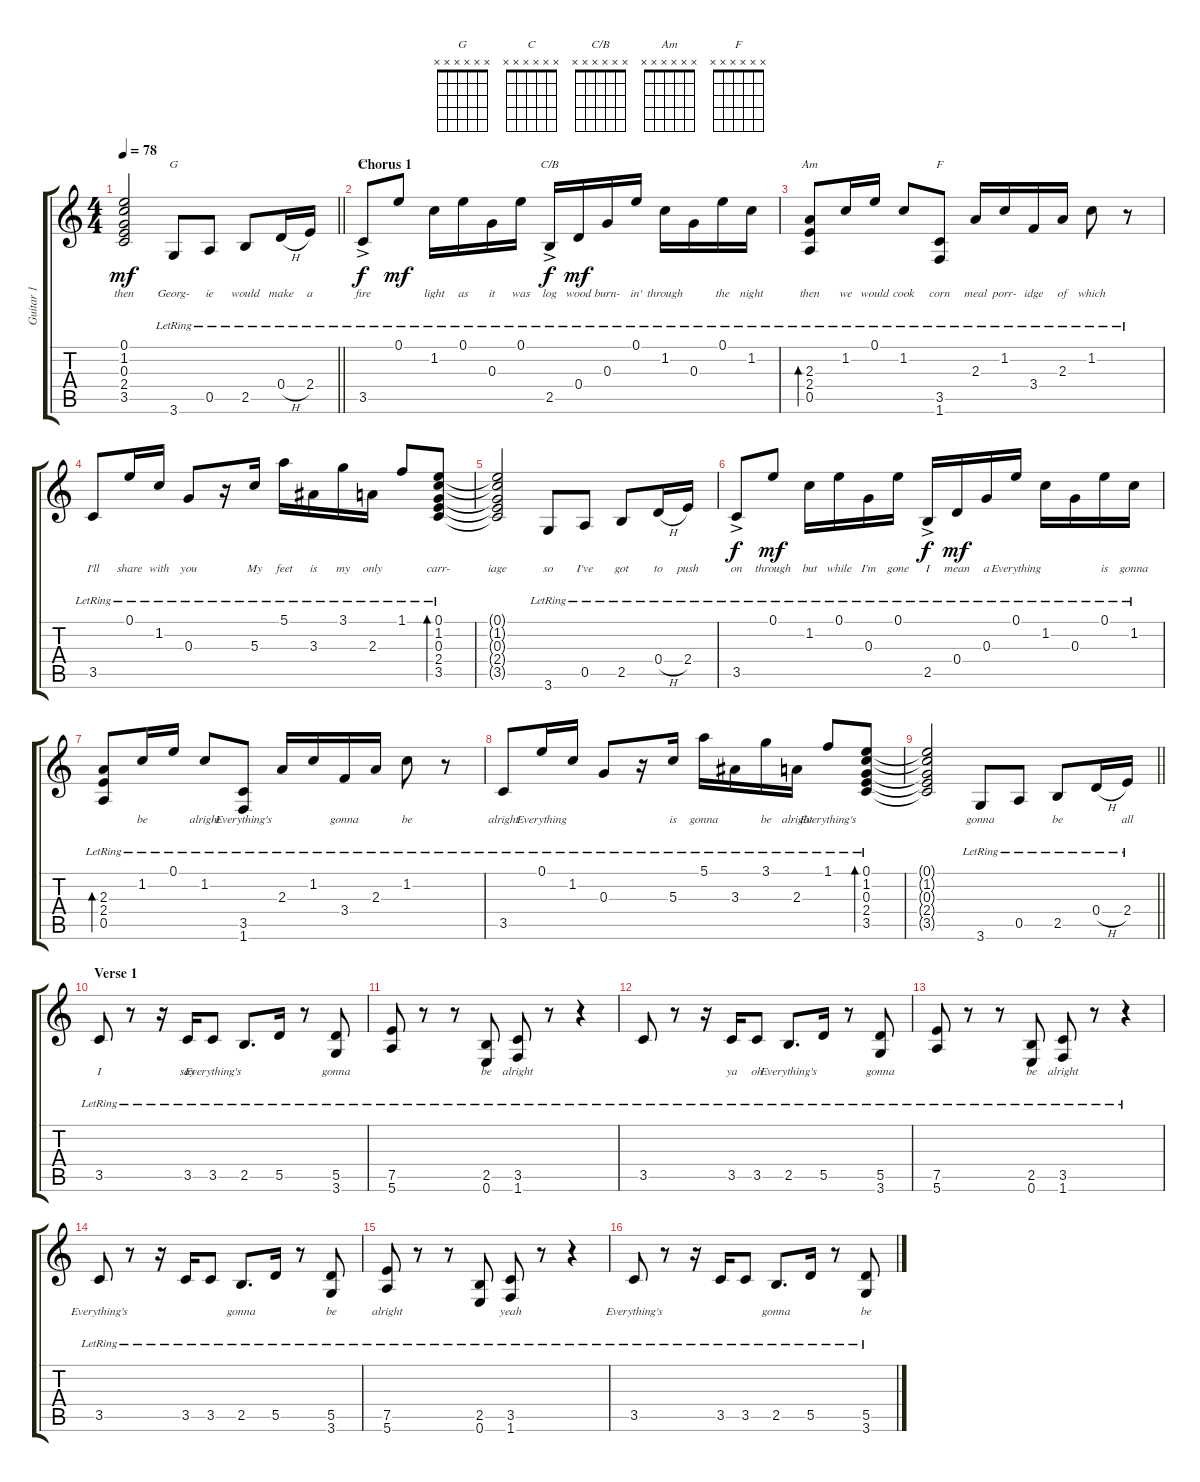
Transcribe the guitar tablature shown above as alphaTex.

\track ("Guitar 1" "Guitar 1") {instrument electricguitarjazz}
\staff {score tabs}
\tuning (E4 B3 G3 D3 A2 E2) {hide}
\chord ("G" x x x x x x)
\chord ("C" x x x x x x)
\chord ("C/B" x x x x x x)
\chord ("Am" x x x x x x)
\chord ("F" x x x x x x)
\ts (4 4)
\tempo 78
\clef g2
\barLineRight lightlight
\ks c
(0.1{t} 1.2{t} 0.3{t} 2.4{t} 3.5{t}).2{lyrics (0 "then") lyrics (1 "") lyrics (2 "") lyrics (3 "") lyrics (4 "") dy mf} 3.6{lr}.8{ch "G" lyrics (0 "Georg-") lyrics (1 "") lyrics (2 "") lyrics (3 "") lyrics (4 "")} 0.5{lr}.8{lyrics (0 "ie") lyrics (1 "") lyrics (2 "") lyrics (3 "") lyrics (4 "")} 2.5{lr}.8{lyrics (0 "would") lyrics (1 "") lyrics (2 "") lyrics (3 "") lyrics (4 "")} 0.4{h lr}.16{lyrics (0 "make") lyrics (1 "") lyrics (2 "") lyrics (3 "") lyrics (4 "")} 2.4{lr}.16{lyrics (0 "a") lyrics (1 "") lyrics (2 "") lyrics (3 "") lyrics (4 "")} |
\section ("" "Chorus 1")
3.5{ac lr}.8{ch "C" lyrics (0 "fire") lyrics (1 "") lyrics (2 "") lyrics (3 "") lyrics (4 "") dy f} 0.1{lr}.8{lyrics (0 "") lyrics (1 "") lyrics (2 "") lyrics (3 "") lyrics (4 "") dy mf} 1.2{lr}.16{lyrics (0 "light") lyrics (1 "") lyrics (2 "") lyrics (3 "") lyrics (4 "")} 0.1{lr}.16{lyrics (0 "as") lyrics (1 "") lyrics (2 "") lyrics (3 "") lyrics (4 "")} 0.3{lr}.16{lyrics (0 "it") lyrics (1 "") lyrics (2 "") lyrics (3 "") lyrics (4 "")} 0.1{lr}.16{lyrics (0 "was") lyrics (1 "") lyrics (2 "") lyrics (3 "") lyrics (4 "")} 2.5{ac lr}.16{ch "C/B" lyrics (0 "log") lyrics (1 "") lyrics (2 "") lyrics (3 "") lyrics (4 "") dy f} 0.4{lr}.16{lyrics (0 "wood") lyrics (1 "") lyrics (2 "") lyrics (3 "") lyrics (4 "") dy mf} 0.3{lr}.16{lyrics (0 "burn-") lyrics (1 "") lyrics (2 "") lyrics (3 "") lyrics (4 "")} 0.1{lr}.16{lyrics (0 "in'") lyrics (1 "") lyrics (2 "") lyrics (3 "") lyrics (4 "")} 1.2{lr}.16{lyrics (0 "through") lyrics (1 "") lyrics (2 "") lyrics (3 "") lyrics (4 "")} 0.3{lr}.16{lyrics (0 "") lyrics (1 "") lyrics (2 "") lyrics (3 "") lyrics (4 "")} 0.1{lr}.16{lyrics (0 "the") lyrics (1 "") lyrics (2 "") lyrics (3 "") lyrics (4 "")} 1.2{lr}.16{lyrics (0 "night") lyrics (1 "") lyrics (2 "") lyrics (3 "") lyrics (4 "")} |
(2.3{lr} 2.4{lr} 0.5{lr}).8{bd 30 ch "Am" lyrics (0 "then") lyrics (1 "") lyrics (2 "") lyrics (3 "") lyrics (4 "")} 1.2{lr}.16{lyrics (0 "we") lyrics (1 "") lyrics (2 "") lyrics (3 "") lyrics (4 "")} 0.1{lr}.16{lyrics (0 "would") lyrics (1 "") lyrics (2 "") lyrics (3 "") lyrics (4 "")} 1.2{lr}.8{lyrics (0 "cook") lyrics (1 "") lyrics (2 "") lyrics (3 "") lyrics (4 "")} (3.5{lr} 1.6{lr}).8{ch "F" lyrics (0 "corn") lyrics (1 "") lyrics (2 "") lyrics (3 "") lyrics (4 "")} 2.3{lr}.16{lyrics (0 "meal") lyrics (1 "") lyrics (2 "") lyrics (3 "") lyrics (4 "")} 1.2{lr}.16{lyrics (0 "porr-") lyrics (1 "") lyrics (2 "") lyrics (3 "") lyrics (4 "")} 3.4{lr}.16{lyrics (0 "idge") lyrics (1 "") lyrics (2 "") lyrics (3 "") lyrics (4 "")} 2.3{lr}.16{lyrics (0 "of") lyrics (1 "") lyrics (2 "") lyrics (3 "") lyrics (4 "")} 1.2{lr}.8{lyrics (0 "which") lyrics (1 "") lyrics (2 "") lyrics (3 "") lyrics (4 "")} r.8 |
3.5{lr}.8{lyrics (0 "I'll") lyrics (1 "") lyrics (2 "") lyrics (3 "") lyrics (4 "")} 0.1{lr}.16{lyrics (0 "share") lyrics (1 "") lyrics (2 "") lyrics (3 "") lyrics (4 "")} 1.2{lr}.16{lyrics (0 "with") lyrics (1 "") lyrics (2 "") lyrics (3 "") lyrics (4 "")} 0.3{lr}.8{lyrics (0 "you") lyrics (1 "") lyrics (2 "") lyrics (3 "") lyrics (4 "")} r.16 5.3{lr}.16{lyrics (0 "My") lyrics (1 "") lyrics (2 "") lyrics (3 "") lyrics (4 "")} 5.1{lr}.16{lyrics (0 "feet") lyrics (1 "") lyrics (2 "") lyrics (3 "") lyrics (4 "")} 3.3{lr}.16{lyrics (0 "is") lyrics (1 "") lyrics (2 "") lyrics (3 "") lyrics (4 "")} 3.1{lr}.16{lyrics (0 "my") lyrics (1 "") lyrics (2 "") lyrics (3 "") lyrics (4 "")} 2.3{lr}.16{lyrics (0 "only") lyrics (1 "") lyrics (2 "") lyrics (3 "") lyrics (4 "")} 1.1{lr}.8{lyrics (0 "") lyrics (1 "") lyrics (2 "") lyrics (3 "") lyrics (4 "")} (0.1{lr} 1.2{lr} 0.3{lr} 2.4{lr} 3.5{lr}).8{bd 30 lyrics (0 "carr-") lyrics (1 "") lyrics (2 "") lyrics (3 "") lyrics (4 "")} |
(0.1{t} 1.2{t} 0.3{t} 2.4{t} 3.5{t}).2{lyrics (0 "iage") lyrics (1 "") lyrics (2 "") lyrics (3 "") lyrics (4 "")} 3.6{lr}.8{lyrics (0 "so") lyrics (1 "") lyrics (2 "") lyrics (3 "") lyrics (4 "")} 0.5{lr}.8{lyrics (0 "I've") lyrics (1 "") lyrics (2 "") lyrics (3 "") lyrics (4 "")} 2.5{lr}.8{lyrics (0 "got") lyrics (1 "") lyrics (2 "") lyrics (3 "") lyrics (4 "")} 0.4{h lr}.16{lyrics (0 "to") lyrics (1 "") lyrics (2 "") lyrics (3 "") lyrics (4 "")} 2.4{lr}.16{lyrics (0 "push") lyrics (1 "") lyrics (2 "") lyrics (3 "") lyrics (4 "")} |
3.5{ac lr}.8{lyrics (0 "on") lyrics (1 "") lyrics (2 "") lyrics (3 "") lyrics (4 "") dy f} 0.1{lr}.8{lyrics (0 "through") lyrics (1 "") lyrics (2 "") lyrics (3 "") lyrics (4 "") dy mf} 1.2{lr}.16{lyrics (0 "but") lyrics (1 "") lyrics (2 "") lyrics (3 "") lyrics (4 "")} 0.1{lr}.16{lyrics (0 "while") lyrics (1 "") lyrics (2 "") lyrics (3 "") lyrics (4 "")} 0.3{lr}.16{lyrics (0 "I'm") lyrics (1 "") lyrics (2 "") lyrics (3 "") lyrics (4 "")} 0.1{lr}.16{lyrics (0 "gone") lyrics (1 "") lyrics (2 "") lyrics (3 "") lyrics (4 "")} 2.5{ac lr}.16{lyrics (0 "I") lyrics (1 "") lyrics (2 "") lyrics (3 "") lyrics (4 "") dy f} 0.4{lr}.16{lyrics (0 "mean") lyrics (1 "") lyrics (2 "") lyrics (3 "") lyrics (4 "") dy mf} 0.3{lr}.16{lyrics (0 "a") lyrics (1 "") lyrics (2 "") lyrics (3 "") lyrics (4 "")} 0.1{lr}.16{lyrics (0 "Everything") lyrics (1 "") lyrics (2 "") lyrics (3 "") lyrics (4 "")} 1.2{lr}.16{lyrics (0 "") lyrics (1 "") lyrics (2 "") lyrics (3 "") lyrics (4 "")} 0.3{lr}.16{lyrics (0 "") lyrics (1 "") lyrics (2 "") lyrics (3 "") lyrics (4 "")} 0.1{lr}.16{lyrics (0 "is") lyrics (1 "") lyrics (2 "") lyrics (3 "") lyrics (4 "")} 1.2{lr}.16{lyrics (0 "gonna") lyrics (1 "") lyrics (2 "") lyrics (3 "") lyrics (4 "")} |
(2.3{lr} 2.4{lr} 0.5{lr}).8{bd 30 lyrics (0 "") lyrics (1 "") lyrics (2 "") lyrics (3 "") lyrics (4 "")} 1.2{lr}.16{lyrics (0 "be") lyrics (1 "") lyrics (2 "") lyrics (3 "") lyrics (4 "")} 0.1{lr}.16{lyrics (0 "") lyrics (1 "") lyrics (2 "") lyrics (3 "") lyrics (4 "")} 1.2{lr}.8{lyrics (0 "alright") lyrics (1 "") lyrics (2 "") lyrics (3 "") lyrics (4 "")} (3.5{lr} 1.6{lr}).8{lyrics (0 "Everything's") lyrics (1 "") lyrics (2 "") lyrics (3 "") lyrics (4 "")} 2.3{lr}.16{lyrics (0 "") lyrics (1 "") lyrics (2 "") lyrics (3 "") lyrics (4 "")} 1.2{lr}.16{lyrics (0 "") lyrics (1 "") lyrics (2 "") lyrics (3 "") lyrics (4 "")} 3.4{lr}.16{lyrics (0 "gonna") lyrics (1 "") lyrics (2 "") lyrics (3 "") lyrics (4 "")} 2.3{lr}.16{lyrics (0 "") lyrics (1 "") lyrics (2 "") lyrics (3 "") lyrics (4 "")} 1.2{lr}.8{lyrics (0 "be") lyrics (1 "") lyrics (2 "") lyrics (3 "") lyrics (4 "")} r.8 |
3.5{lr}.8{lyrics (0 "alright") lyrics (1 "") lyrics (2 "") lyrics (3 "") lyrics (4 "")} 0.1{lr}.16{lyrics (0 "Everything") lyrics (1 "") lyrics (2 "") lyrics (3 "") lyrics (4 "")} 1.2{lr}.16{lyrics (0 "") lyrics (1 "") lyrics (2 "") lyrics (3 "") lyrics (4 "")} 0.3{lr}.8{lyrics (0 "") lyrics (1 "") lyrics (2 "") lyrics (3 "") lyrics (4 "")} r.16 5.3{lr}.16{lyrics (0 "is") lyrics (1 "") lyrics (2 "") lyrics (3 "") lyrics (4 "")} 5.1{lr}.16{lyrics (0 "gonna") lyrics (1 "") lyrics (2 "") lyrics (3 "") lyrics (4 "")} 3.3{lr}.16{lyrics (0 "") lyrics (1 "") lyrics (2 "") lyrics (3 "") lyrics (4 "")} 3.1{lr}.16{lyrics (0 "be") lyrics (1 "") lyrics (2 "") lyrics (3 "") lyrics (4 "")} 2.3{lr}.16{lyrics (0 "alright") lyrics (1 "") lyrics (2 "") lyrics (3 "") lyrics (4 "")} 1.1{lr}.8{lyrics (0 "Everything's") lyrics (1 "") lyrics (2 "") lyrics (3 "") lyrics (4 "")} (0.1{lr} 1.2{lr} 0.3{lr} 2.4{lr} 3.5{lr}).8{bd 30 lyrics (0 "") lyrics (1 "") lyrics (2 "") lyrics (3 "") lyrics (4 "")} |
\barLineRight lightlight
(0.1{t} 1.2{t} 0.3{t} 2.4{t} 3.5{t}).2{lyrics (0 "") lyrics (1 "") lyrics (2 "") lyrics (3 "") lyrics (4 "")} 3.6{lr}.8{lyrics (0 "gonna") lyrics (1 "") lyrics (2 "") lyrics (3 "") lyrics (4 "")} 0.5{lr}.8{lyrics (0 "") lyrics (1 "") lyrics (2 "") lyrics (3 "") lyrics (4 "")} 2.5{lr}.8{lyrics (0 "be") lyrics (1 "") lyrics (2 "") lyrics (3 "") lyrics (4 "")} 0.4{h lr}.16{lyrics (0 "") lyrics (1 "") lyrics (2 "") lyrics (3 "") lyrics (4 "")} 2.4{lr}.16{lyrics (0 "all") lyrics (1 "") lyrics (2 "") lyrics (3 "") lyrics (4 "")} |
\section ("" "Verse 1")
3.5{lr}.8{lyrics (0 "I") lyrics (1 "") lyrics (2 "") lyrics (3 "") lyrics (4 "")} r.8 r.16 3.5{lr}.16{lyrics (0 "say") lyrics (1 "") lyrics (2 "") lyrics (3 "") lyrics (4 "")} 3.5{lr}.8{lyrics (0 "Everything's") lyrics (1 "") lyrics (2 "") lyrics (3 "") lyrics (4 "")} 2.5{lr}.8{d lyrics (0 "") lyrics (1 "") lyrics (2 "") lyrics (3 "") lyrics (4 "")} 5.5{lr}.16{lyrics (0 "") lyrics (1 "") lyrics (2 "") lyrics (3 "") lyrics (4 "")} r.8 (5.5{lr} 3.6{lr}).8{lyrics (0 "gonna") lyrics (1 "") lyrics (2 "") lyrics (3 "") lyrics (4 "")} |
(7.5{lr} 5.6{lr}).8{lyrics (0 "") lyrics (1 "") lyrics (2 "") lyrics (3 "") lyrics (4 "")} r.8 r.8 (2.5{lr} 0.6{lr}).8{lyrics (0 "be") lyrics (1 "") lyrics (2 "") lyrics (3 "") lyrics (4 "")} (3.5{lr} 1.6{lr}).8{lyrics (0 "alright") lyrics (1 "") lyrics (2 "") lyrics (3 "") lyrics (4 "")} r.8 r.4 |
3.5{lr}.8{lyrics (0 "") lyrics (1 "") lyrics (2 "") lyrics (3 "") lyrics (4 "")} r.8 r.16 3.5{lr}.16{lyrics (0 "ya") lyrics (1 "") lyrics (2 "") lyrics (3 "") lyrics (4 "")} 3.5{lr}.8{lyrics (0 "oh") lyrics (1 "") lyrics (2 "") lyrics (3 "") lyrics (4 "")} 2.5{lr}.8{d lyrics (0 "Everything's") lyrics (1 "") lyrics (2 "") lyrics (3 "") lyrics (4 "")} 5.5{lr}.16{lyrics (0 "") lyrics (1 "") lyrics (2 "") lyrics (3 "") lyrics (4 "")} r.8 (5.5{lr} 3.6{lr}).8{lyrics (0 "gonna") lyrics (1 "") lyrics (2 "") lyrics (3 "") lyrics (4 "")} |
(7.5{lr} 5.6{lr}).8{lyrics (0 "") lyrics (1 "") lyrics (2 "") lyrics (3 "") lyrics (4 "")} r.8 r.8 (2.5{lr} 0.6{lr}).8{lyrics (0 "be") lyrics (1 "") lyrics (2 "") lyrics (3 "") lyrics (4 "")} (3.5{lr} 1.6{lr}).8{lyrics (0 "alright") lyrics (1 "") lyrics (2 "") lyrics (3 "") lyrics (4 "")} r.8 r.4 |
3.5{lr}.8{lyrics (0 "Everything's") lyrics (1 "") lyrics (2 "") lyrics (3 "") lyrics (4 "")} r.8 r.16 3.5{lr}.16{lyrics (0 "") lyrics (1 "") lyrics (2 "") lyrics (3 "") lyrics (4 "")} 3.5{lr}.8{lyrics (0 "") lyrics (1 "") lyrics (2 "") lyrics (3 "") lyrics (4 "")} 2.5{lr}.8{d lyrics (0 "gonna") lyrics (1 "") lyrics (2 "") lyrics (3 "") lyrics (4 "")} 5.5{lr}.16{lyrics (0 "") lyrics (1 "") lyrics (2 "") lyrics (3 "") lyrics (4 "")} r.8 (5.5{lr} 3.6{lr}).8{lyrics (0 "be") lyrics (1 "") lyrics (2 "") lyrics (3 "") lyrics (4 "")} |
(7.5{lr} 5.6{lr}).8{lyrics (0 "alright") lyrics (1 "") lyrics (2 "") lyrics (3 "") lyrics (4 "")} r.8 r.8 (2.5{lr} 0.6{lr}).8{lyrics (0 "") lyrics (1 "") lyrics (2 "") lyrics (3 "") lyrics (4 "")} (3.5{lr} 1.6{lr}).8{lyrics (0 "yeah") lyrics (1 "") lyrics (2 "") lyrics (3 "") lyrics (4 "")} r.8 r.4 |
3.5{lr}.8{lyrics (0 "Everything's") lyrics (1 "") lyrics (2 "") lyrics (3 "") lyrics (4 "")} r.8 r.16 3.5{lr}.16{lyrics (0 "") lyrics (1 "") lyrics (2 "") lyrics (3 "") lyrics (4 "")} 3.5{lr}.8{lyrics (0 "") lyrics (1 "") lyrics (2 "") lyrics (3 "") lyrics (4 "")} 2.5{lr}.8{d lyrics (0 "gonna") lyrics (1 "") lyrics (2 "") lyrics (3 "") lyrics (4 "")} 5.5{lr}.16{lyrics (0 "") lyrics (1 "") lyrics (2 "") lyrics (3 "") lyrics (4 "")} r.8 (5.5{lr} 3.6{lr}).8{lyrics (0 "be") lyrics (1 "") lyrics (2 "") lyrics (3 "") lyrics (4 "")}
